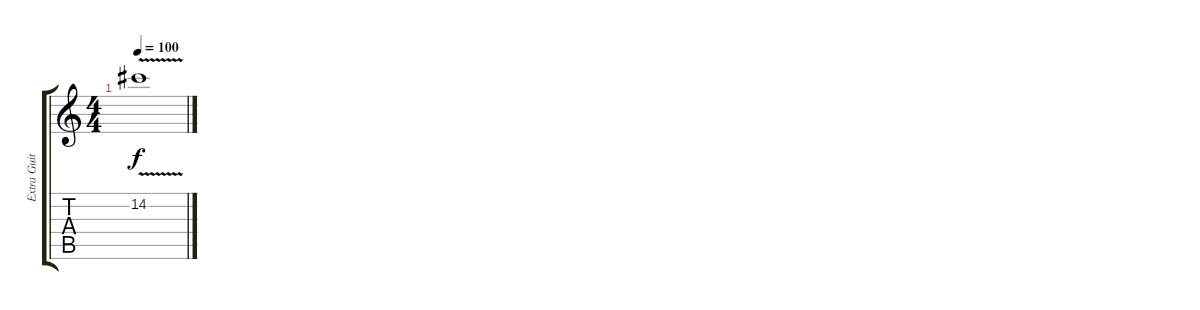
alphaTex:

\track ("Extra Guitar" "Extra Guit") {instrument distortionguitar}
\staff {score tabs}
\tuning (E4 B3 G3 D3 A2 E2) {hide}
\ts (4 4)
\tempo 100
\clef g2
\ks c
14.2{v}.1{dy f}
